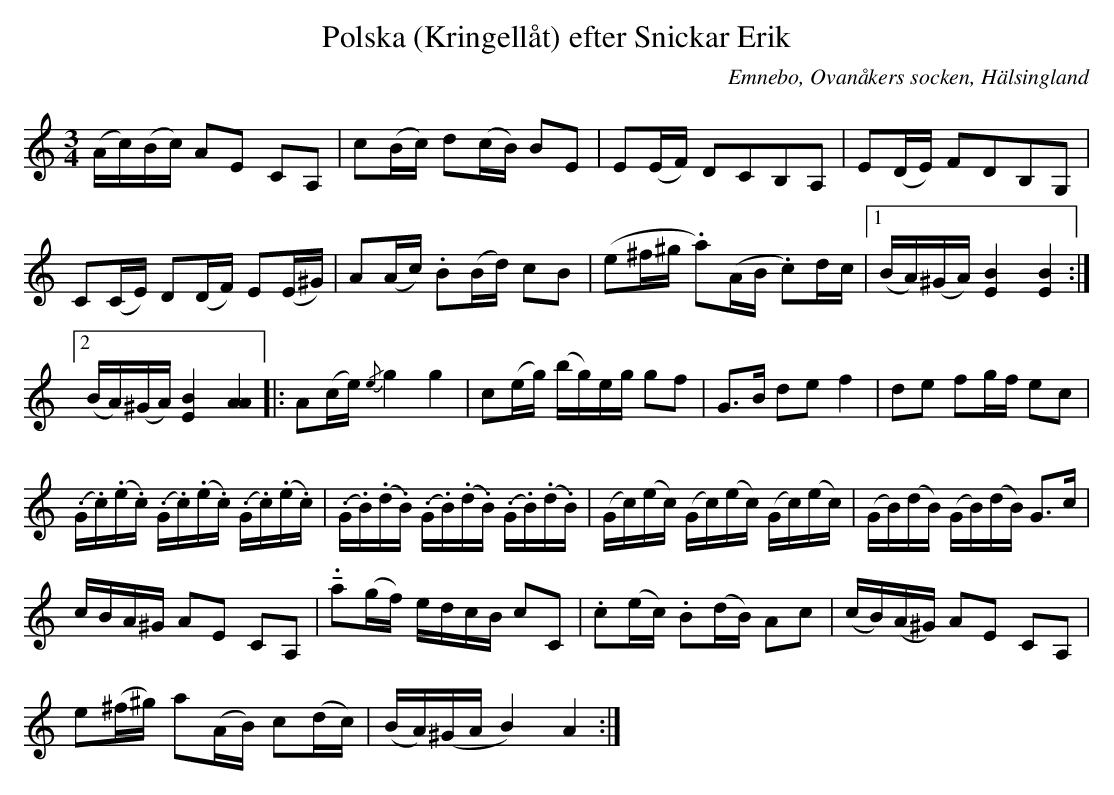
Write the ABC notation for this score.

X:1
T: Polska (Kringellåt) efter Snickar Erik
O: Emnebo, Ovanåkers socken, Hälsingland
M: 3/4
L: 1/16
K: Am
(Ac)(Bc) A2E2 C2A,2 | c2(Bc) d2(cB) B2E2 | E2(EF) D2C2B,2A,2 | E2(DE) F2D2B,2G,2 |
C2(CE) D2(DF) E2(E^G) | A2(Ac) .B2(Bd) c2B2 | (e2^f^g .a2)(AB .c2)dc |1 (BA)(^GA) [BE]4 [BE]4 :|2
(BA)(^GA) [BE]4 [AA]4 |: A2(ce) {/e}g4 g4 | c2(eg) (bg)eg g2f2 | G2>B2 d2e2 f4 | d2e2 f2gf e2c2 |
(.G.c)(.e.c) (.G.c)(.e.c) (.G.c)(.e.c) | (.G.B)(.d.B) (.G.B)(.d.B) (.G.B)(.d.B) | (Gc)(ec) (Gc)(ec) (Gc)(ec) | (GB)(dB) (GB)(dB) G2>c2 |
cBA^G A2E2 C2A,2 | !tenuto!.a2(gf) edcB c2C2 | .c2(ec) .B2(dB) A2c2 | (cB)(A^G) A2E2 C2A,2 |
e2(^f^g) a2(AB) c2(dc) | (BA)(^GA B4) A4 :|
